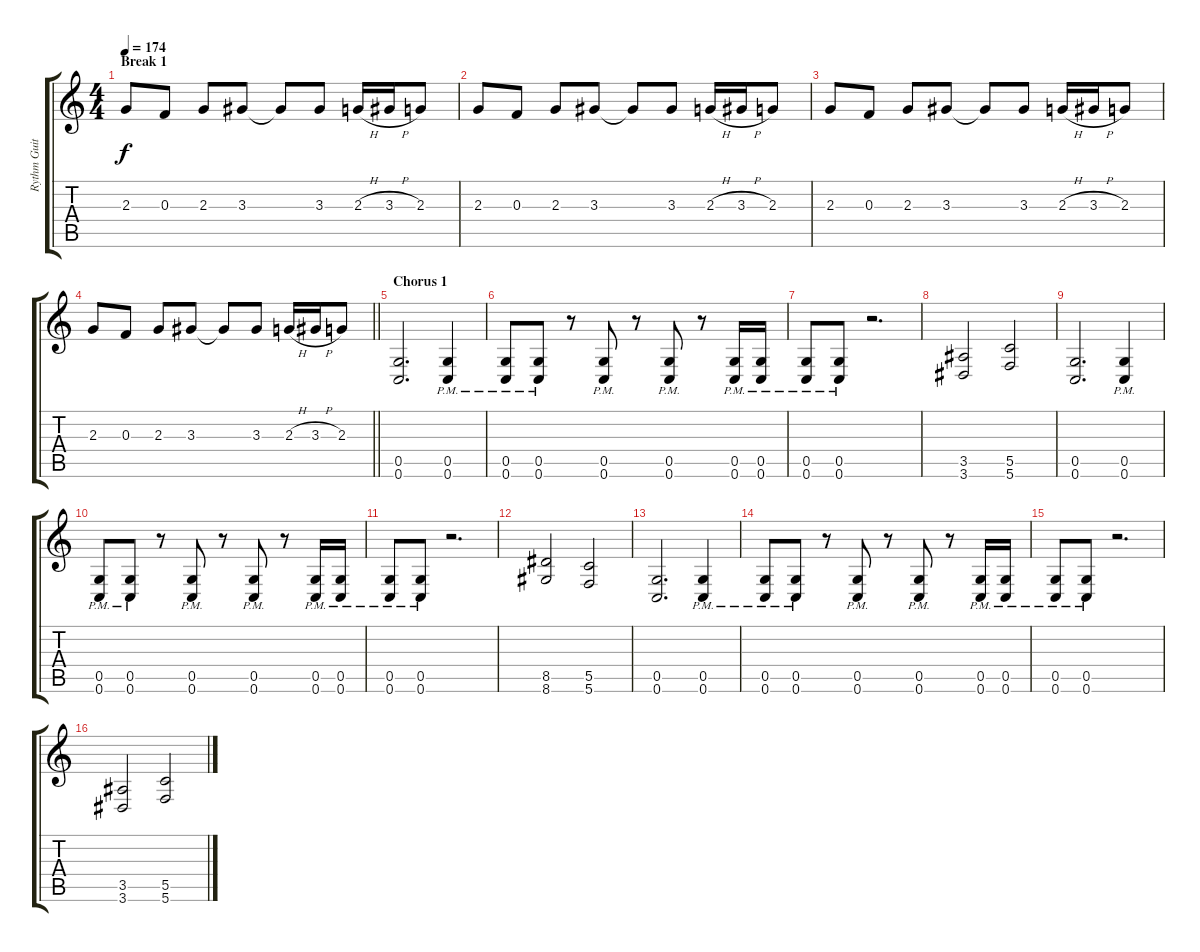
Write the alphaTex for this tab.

\track ("Rythm Guitar (Mätze)" "Rythm Guit") {instrument distortionguitar}
\staff {score tabs}
\tuning (D4 A3 F3 C3 G2 C2) {hide}
\ts (4 4)
\section ("" "Break 1")
\tempo 174
\clef g2
\ks c
2.3.8{dy f} 0.3.8 2.3.8 3.3.8 3.3{t}.8 3.3.8 2.3{h}.16 3.3{h}.16 2.3.8 |
2.3.8 0.3.8 2.3.8 3.3.8 3.3{t}.8 3.3.8 2.3{h}.16 3.3{h}.16 2.3.8 |
2.3.8 0.3.8 2.3.8 3.3.8 3.3{t}.8 3.3.8 2.3{h}.16 3.3{h}.16 2.3.8 |
\barLineRight lightlight
2.3.8 0.3.8 2.3.8 3.3.8 3.3{t}.8 3.3.8 2.3{h}.16 3.3{h}.16 2.3.8 |
\section ("" "Chorus 1")
(0.5 0.6).2{d} (0.5{pm} 0.6{pm}).4 |
(0.5{pm} 0.6{pm}).8 (0.5{pm} 0.6{pm}).8 r.8 (0.5{pm} 0.6{pm}).8 r.8 (0.5{pm} 0.6{pm}).8 r.8 (0.5{pm} 0.6{pm}).16 (0.5{pm} 0.6{pm}).16 |
(0.5{pm} 0.6{pm}).8 (0.5{pm} 0.6{pm}).8 r.2{d} |
(3.5 3.6).2 (5.5 5.6).2 |
(0.5 0.6).2{d} (0.5{pm} 0.6{pm}).4 |
(0.5{pm} 0.6{pm}).8 (0.5{pm} 0.6{pm}).8 r.8 (0.5{pm} 0.6{pm}).8 r.8 (0.5{pm} 0.6{pm}).8 r.8 (0.5{pm} 0.6{pm}).16 (0.5{pm} 0.6{pm}).16 |
(0.5{pm} 0.6{pm}).8 (0.5{pm} 0.6{pm}).8 r.2{d} |
(8.5 8.6).2 (5.5 5.6).2 |
(0.5 0.6).2{d} (0.5{pm} 0.6{pm}).4 |
(0.5{pm} 0.6{pm}).8 (0.5{pm} 0.6{pm}).8 r.8 (0.5{pm} 0.6{pm}).8 r.8 (0.5{pm} 0.6{pm}).8 r.8 (0.5{pm} 0.6{pm}).16 (0.5{pm} 0.6{pm}).16 |
(0.5{pm} 0.6{pm}).8 (0.5{pm} 0.6{pm}).8 r.2{d} |
(3.5 3.6).2 (5.5 5.6).2
